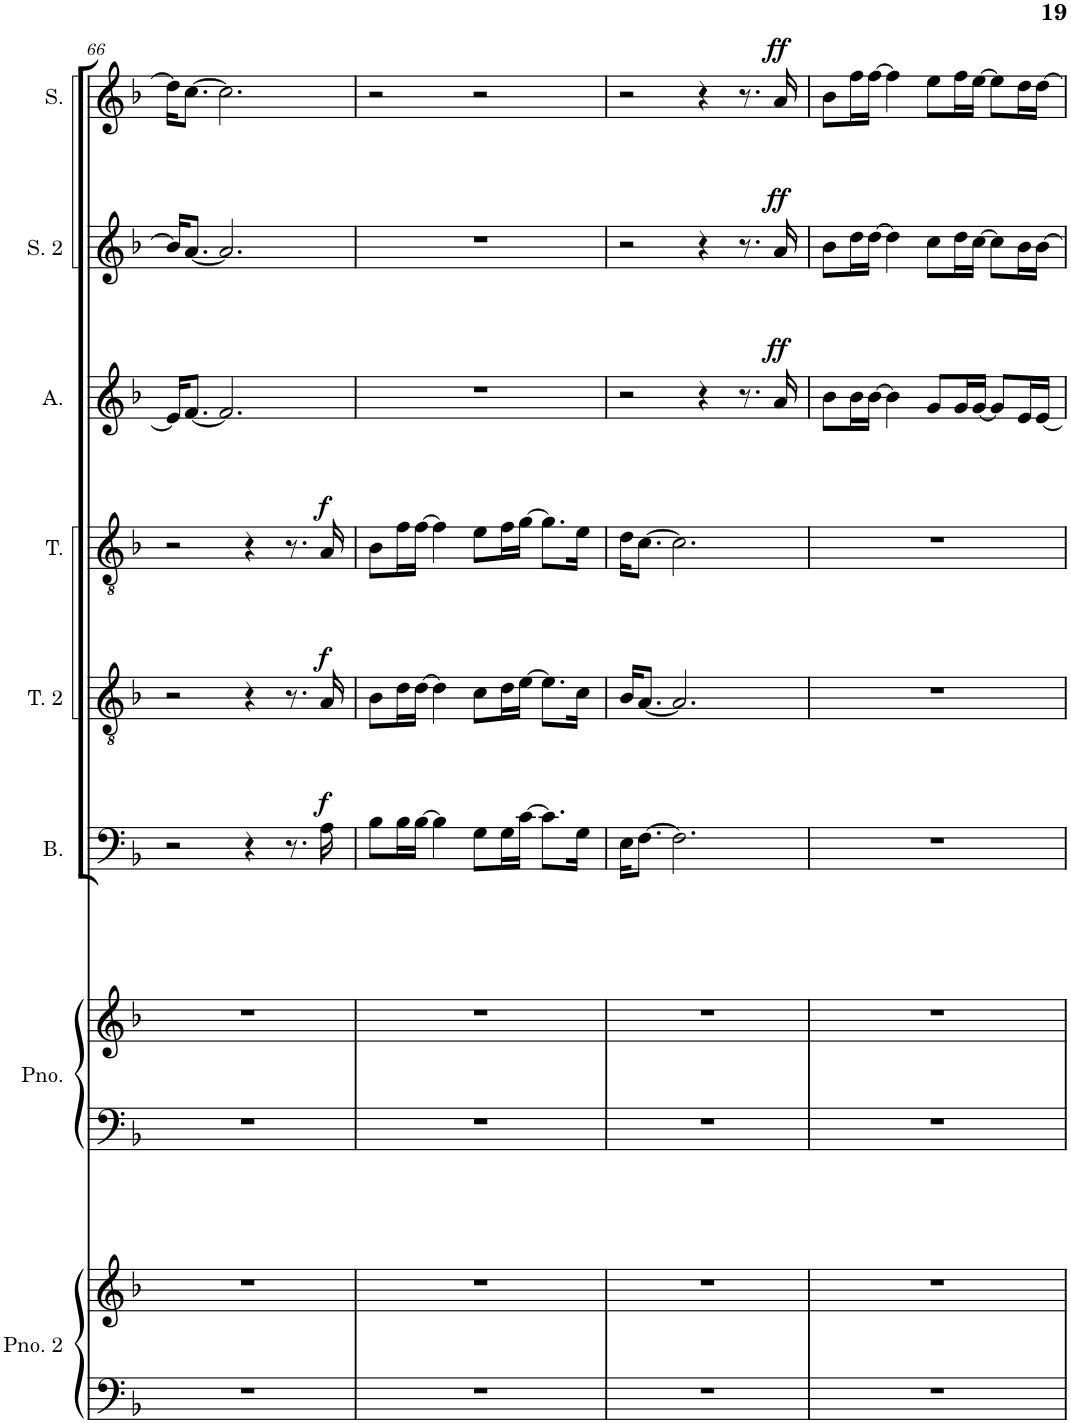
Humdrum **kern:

**kern	**kern	**kern	**kern	**kern	**dynam	**kern	**dynam	**kern	**dynam	**kern	**dynam	**kern	**dynam	**kern	**dynam
*part8	*part8	*part7	*part7	*part6	*part6	*part5	*part5	*part4	*part4	*part3	*part3	*part2	*part2	*part1	*part1
*staff10	*staff9	*staff8	*staff7	*staff6	*staff6	*staff5	*staff5	*staff4	*staff4	*staff3	*staff3	*staff2	*staff2	*staff1	*staff1
*I"Piano 2	*	*I"Piano	*	*I"Bass	*	*I"Tenor 2	*	*I"Tenor	*	*I"Alto	*	*I"Soprano 2	*	*I"Soprano	*
*I'Pno. 2	*	*I'Pno.	*	*I'B.	*	*I'T. 2	*	*I'T.	*	*I'A.	*	*I'S. 2	*	*I'S.	*
!!LO:PB:g=z
*clefF4	*clefG2	*clefF4	*clefG2	*clefF4	*	*clefGv2	*	*clefGv2	*	*clefG2	*	*clefG2	*	*clefG2	*
*k[b-]	*k[b-]	*k[b-]	*k[b-]	*k[b-]	*	*k[b-]	*	*k[b-]	*	*k[b-]	*	*k[b-]	*	*k[b-]	*
*M4/4	*M4/4	*M4/4	*M4/4	*M4/4	*	*M4/4	*	*M4/4	*	*M4/4	*	*M4/4	*	*M4/4	*
=66	=66	=66	=66	=66	=66	=66	=66	=66	=66	=66	=66	=66	=66	=66	=66
1r	1r	1r	1r	2r	.	2r	.	2r	.	16e/KL]	.	16b-/KL]	.	16dd\KL]	.
.	.	.	.	.	.	.	.	.	.	[8.f/J	.	[8.a/J	.	[8.cc\J	.
.	.	.	.	.	.	.	.	.	.	2.f/]	.	2.a/]	.	2.cc\]	.
.	.	.	.	4r	.	4r	.	4r	.	.	.	.	.	.	.
.	.	.	.	8.r	.	8.r	.	8.r	.	.	.	.	.	.	.
!	!	!	!	!	!LO:DY:a	!	!LO:DY:a	!	!LO:DY:a	!	!	!	!	!	!
.	.	.	.	16A\	f	16A/	f	16A/	f	.	.	.	.	.	.
=67	=67	=67	=67	=67	=67	=67	=67	=67	=67	=67	=67	=67	=67	=67	=67
1r	1r	1r	1r	8B-\L	.	8B-\L	.	8B-\L	.	1r	.	1r	.	2r	.
.	.	.	.	16B-\L	.	16d\L	.	16f\L	.	.	.	.	.	.	.
.	.	.	.	[16B-\JJ	.	[16d\JJ	.	[16f\JJ	.	.	.	.	.	.	.
.	.	.	.	4B-\]	.	4d\]	.	4f\]	.	.	.	.	.	.	.
.	.	.	.	8G\L	.	8c\L	.	8e\L	.	.	.	.	.	2r	.
.	.	.	.	16G\L	.	16d\L	.	16f\L	.	.	.	.	.	.	.
.	.	.	.	[16c\JJ	.	[16e\JJ	.	[16g\JJ	.	.	.	.	.	.	.
.	.	.	.	8.c\L]	.	8.e\L]	.	8.g\L]	.	.	.	.	.	.	.
.	.	.	.	16G\Jk	.	16c\Jk	.	16e\Jk	.	.	.	.	.	.	.
=68	=68	=68	=68	=68	=68	=68	=68	=68	=68	=68	=68	=68	=68	=68	=68
1r	1r	1r	1r	16E\KL	.	16B-/KL	.	16d\KL	.	2r	.	2r	.	2r	.
.	.	.	.	[8.F\J	.	[8.A/J	.	[8.c\J	.	.	.	.	.	.	.
.	.	.	.	2.F\]	.	2.A/]	.	2.c\]	.	.	.	.	.	.	.
.	.	.	.	.	.	.	.	.	.	4r	.	4r	.	4r	.
.	.	.	.	.	.	.	.	.	.	8.r	.	8.r	.	8.r	.
!	!	!	!	!	!	!	!	!	!	!	!LO:DY:a	!	!LO:DY:a	!	!LO:DY:a
.	.	.	.	.	.	.	.	.	.	16a/	ff	16a/	ff	16a/	ff
=69	=69	=69	=69	=69	=69	=69	=69	=69	=69	=69	=69	=69	=69	=69	=69
1r	1r	1r	1r	1r	.	1r	.	1r	.	8b-\L	.	8b-\L	.	8b-\L	.
.	.	.	.	.	.	.	.	.	.	16b-\L	.	16dd\L	.	16ff\L	.
.	.	.	.	.	.	.	.	.	.	[16b-\JJ	.	[16dd\JJ	.	[16ff\JJ	.
.	.	.	.	.	.	.	.	.	.	4b-\]	.	4dd\]	.	4ff\]	.
.	.	.	.	.	.	.	.	.	.	8g/L	.	8cc\L	.	8ee\L	.
.	.	.	.	.	.	.	.	.	.	16g/L	.	16dd\L	.	16ff\L	.
.	.	.	.	.	.	.	.	.	.	[16g/JJ	.	[16cc\JJ	.	[16ee\JJ	.
.	.	.	.	.	.	.	.	.	.	8g/L]	.	8cc\L]	.	8ee\L]	.
.	.	.	.	.	.	.	.	.	.	16e/L	.	16b-\L	.	16dd\L	.
.	.	.	.	.	.	.	.	.	.	[16e/JJ	.	[16b-\JJ	.	[16dd\JJ	.
=	=	=	=	=	=	=	=	=	=	=	=	=	=	=	=
*-	*-	*-	*-	*-	*-	*-	*-	*-	*-	*-	*-	*-	*-	*-	*-
